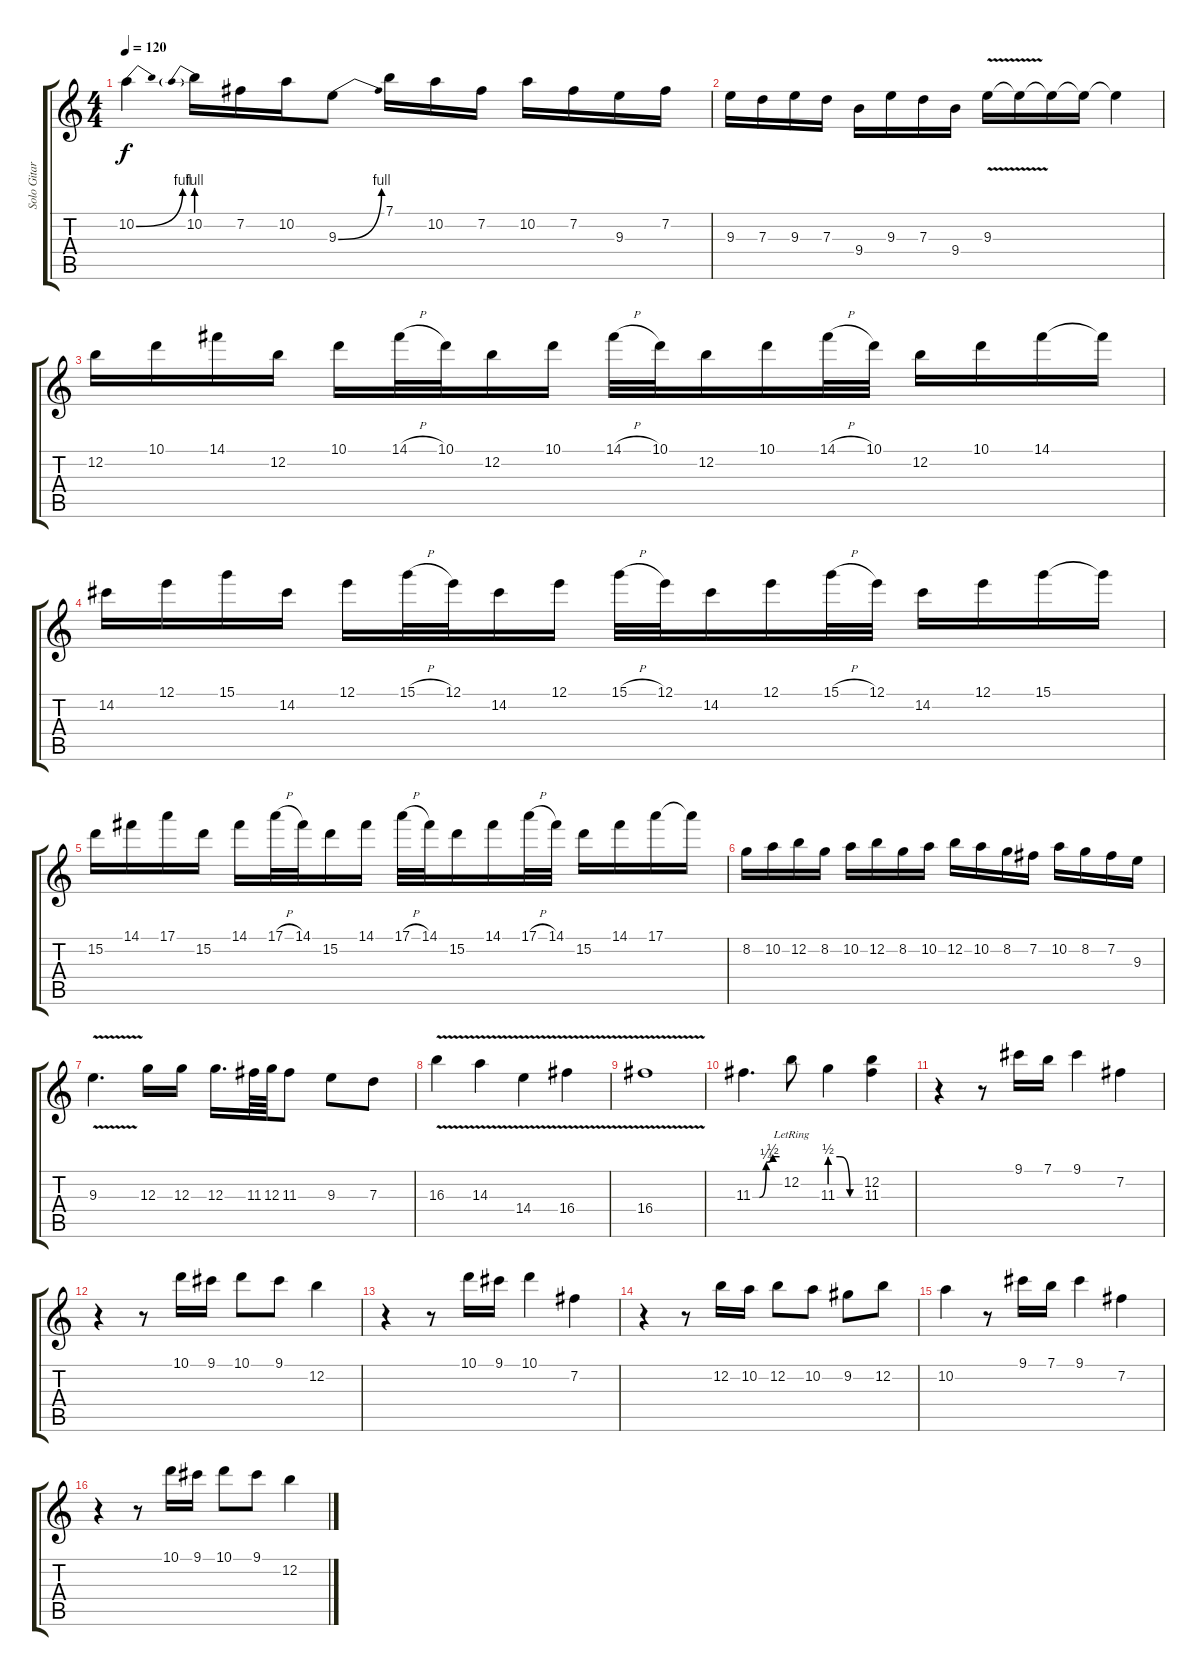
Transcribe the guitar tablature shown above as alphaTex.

\track ("Solo Gitar" "Solo Gitar") {instrument overdrivenguitar}
\staff {score tabs}
\tuning (E4 B3 G3 D3 A2 E2) {hide}
\ts (4 4)
\tempo 120
\clef g2
\ks c
10.2{be (bend 0 0 60 4)}.4{dy f} 10.2{be (prebend 0 4 60 4)}.16 7.2.16 10.2.16 9.3{be (bend 0 0 60 4)}.8 7.1.16 10.2.16 7.2.16 10.2.16 7.2.16 9.3.16 7.2.16 |
9.3.16 7.3.16 9.3.16 7.3.16 9.4.16 9.3.16 7.3.16 9.4.16 9.3{v}.16 9.3{t}.16 9.3{t}.16 9.3{t}.16 9.3{t}.4 |
12.2.16 10.1.16 14.1.16 12.2.16 10.1.16 14.1{h}.32 10.1.32 12.2.16 10.1.16 14.1{h}.32 10.1.32 12.2.16 10.1.16 14.1{h}.32 10.1.32 12.2.16 10.1.16 14.1.16 14.1{t}.16 |
14.2.16 12.1.16 15.1.16 14.2.16 12.1.16 15.1{h}.32 12.1.32 14.2.16 12.1.16 15.1{h}.32 12.1.32 14.2.16 12.1.16 15.1{h}.32 12.1.32 14.2.16 12.1.16 15.1.16 15.1{t}.16 |
15.2.16 14.1.16 17.1.16 15.2.16 14.1.16 17.1{h}.32 14.1.32 15.2.16 14.1.16 17.1{h}.32 14.1.32 15.2.16 14.1.16 17.1{h}.32 14.1.32 15.2.16 14.1.16 17.1.16 17.1{t}.16 |
8.2.16 10.2.16 12.2.16 8.2.16 10.2.16 12.2.16 8.2.16 10.2.16 12.2.16 10.2.16 8.2.16 7.2.16 10.2.16 8.2.16 7.2.16 9.3.16 |
9.3{v}.4{d} 12.3.16 12.3.16 12.3.16{d} 11.3.64 12.3.64 11.3.8 9.3.8 7.3.8 |
16.3{v}.4 14.3{v}.4 14.4{v}.4 16.4{v}.4 |
16.4{v}.1 |
11.3{be (custom 0 0 15 0 30 1 45 2 60 2)}.4{d} 12.2{lr}.8 11.3{be (custom 0 2 20 2 40 0 60 0)}.4 (12.2 11.3).4 |
r.4 r.8 9.1.16 7.1.16 9.1.4 7.2.4 |
r.4 r.8 10.1.16 9.1.16 10.1.8 9.1.8 12.2.4 |
r.4 r.8 10.1.16 9.1.16 10.1.4 7.2.4 |
r.4 r.8 12.2.16 10.2.16 12.2.8 10.2.8 9.2.8 12.2.8 |
10.2.4 r.8 9.1.16 7.1.16 9.1.4 7.2.4 |
r.4 r.8 10.1.16 9.1.16 10.1.8 9.1.8 12.2.4
